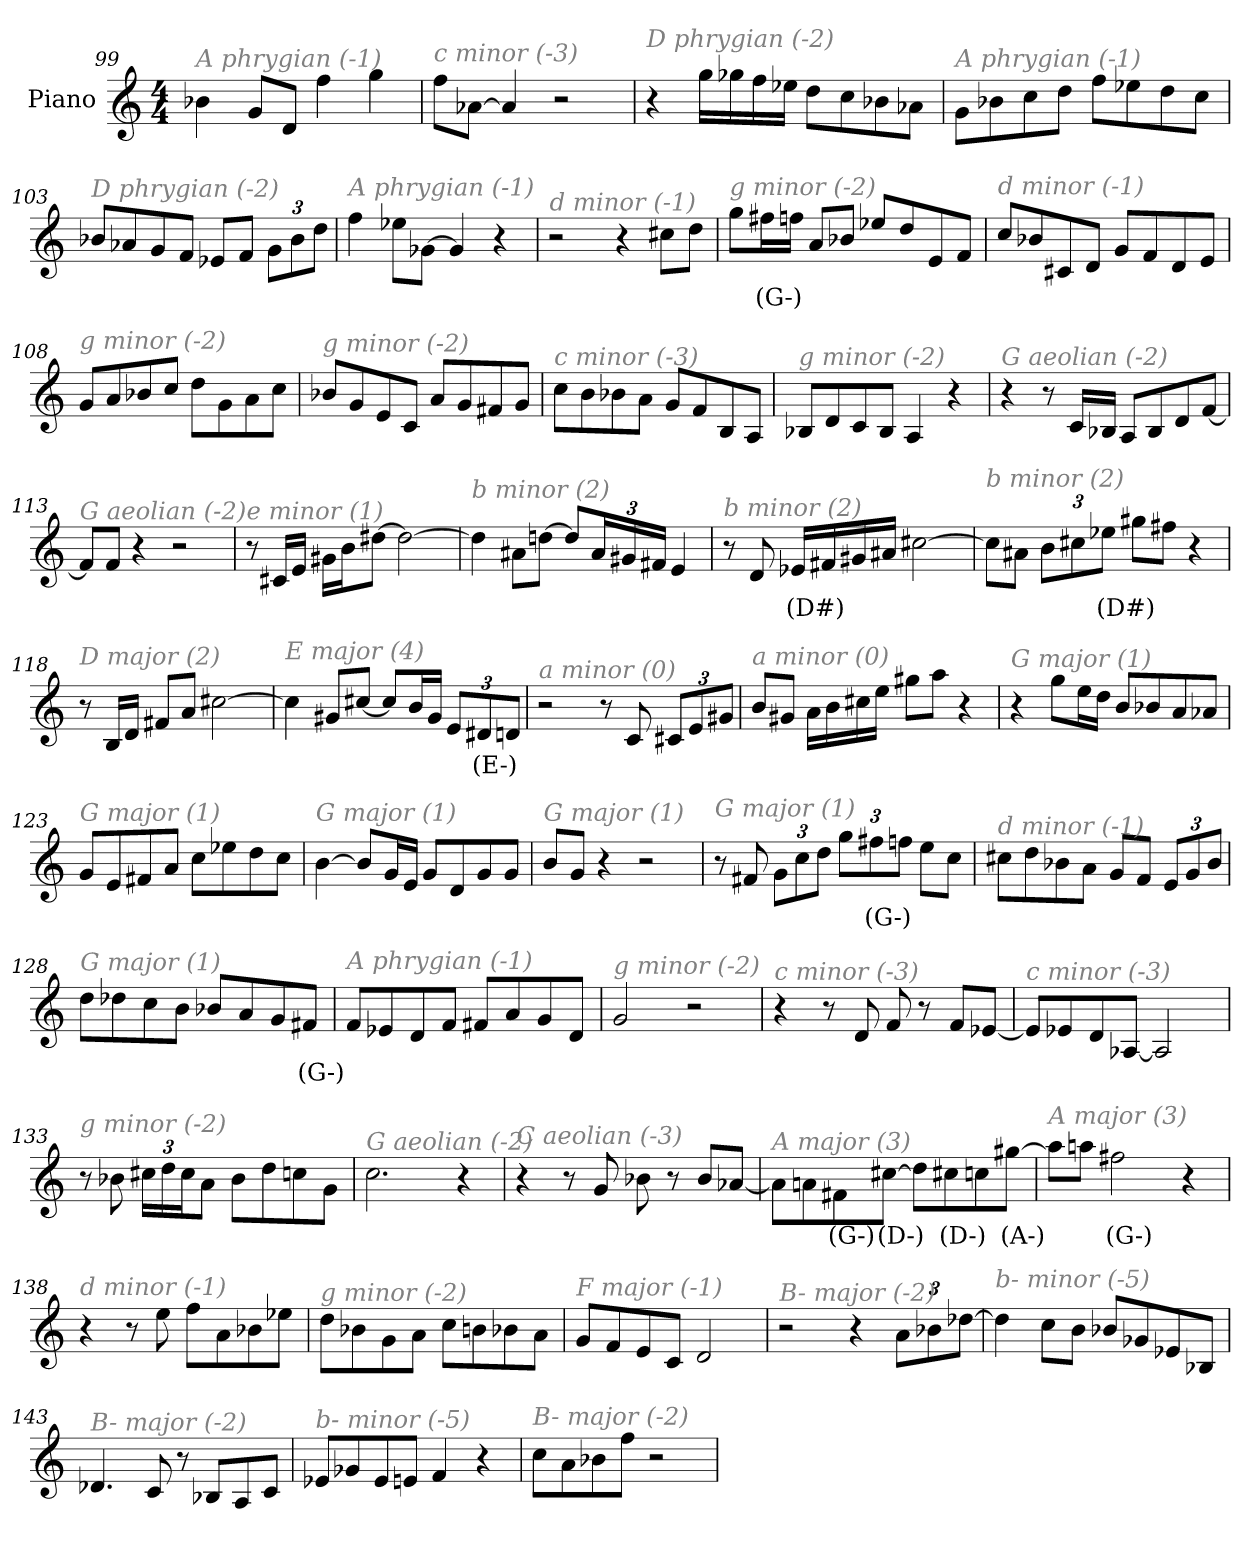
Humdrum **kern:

**kern	**text
*part1	*part1
*staff1	*staff1
*I"Piano	*
*I'Pno	*
*clefG2	*
*k[]	*
*M4/4	*
=99	=99
!LO:TX:i:color=#808080:t=A phrygian (-1)	!
4b-X\	.
8g/L	.
8d/J	.
4ff\	.
4gg\	.
=100	=100
!LO:TX:i:color=#808080:t=c minor (-3)	!
8ff\L	.
[8a-X\J	.
4a-/]	.
2r	.
!!LO:LB:g=z
=101	=101
!LO:TX:i:color=#808080:t=D phrygian (-2)	!
4r	.
16gg\LL	.
16gg-X\	.
16ff\	.
16ee-X\JJ	.
8dd\L	.
8cc\	.
8b-X\	.
8a-X\J	.
=102	=102
!LO:TX:i:color=#808080:t=A phrygian (-1)	!
8g\L	.
8b-X\	.
8cc\	.
8dd\J	.
8ff\L	.
8ee-X\	.
8dd\	.
8cc\J	.
=103	=103
!LO:TX:i:color=#808080:t=D phrygian (-2)	!
8b-X/L	.
8a-X/	.
8g/	.
8f/J	.
8e-X/L	.
8f/J	.
*Xbrackettup	*
12g\L	.
12b-\	.
12dd\J	.
=104	=104
!LO:TX:i:color=#808080:t=A phrygian (-1)	!
4ff\	.
8ee-X\L	.
[8g-X\J	.
4g-/]	.
4r	.
!!LO:LB:g=z
=105	=105
!LO:TX:i:color=#808080:t=d minor (-1)	!
2r	.
4r	.
8cc#X\L	.
8dd\J	.
=106	=106
!LO:TX:i:color=#808080:t=g minor (-2)	!
8gg\L	.
16ff#Xi\L	(G-)
16ff\JJ	.
8a/L	.
8b-X/J	.
8ee-X/L	.
8dd/	.
8e/	.
8f/J	.
=107	=107
!LO:TX:i:color=#808080:t=d minor (-1)	!
8cc/L	.
8b-X/	.
8c#X/	.
8d/J	.
8g/L	.
8f/	.
8d/	.
8e/J	.
=108	=108
!LO:TX:i:color=#808080:t=g minor (-2)	!
8g/L	.
8a/	.
8b-X/	.
8cc/J	.
8dd\L	.
8g\	.
8a\	.
8cc\J	.
!!LO:LB:g=z
=109	=109
!LO:TX:i:color=#808080:t=g minor (-2)	!
8b-X/L	.
8g/	.
8e/	.
8c/J	.
8a/L	.
8g/	.
8f#X/	.
8g/J	.
=110	=110
!LO:TX:i:color=#808080:t=c minor (-3)	!
8cc\L	.
8b\	.
8b-X\	.
8a\J	.
8g/L	.
8f/	.
8B/	.
8A/J	.
=111	=111
!LO:TX:i:color=#808080:t=g minor (-2)	!
8B-X/L	.
8d/	.
8c/	.
8B-/J	.
4A/	.
4r	.
=112	=112
!LO:TX:i:color=#808080:t=G aeolian (-2)	!
4r	.
8r	.
16c/LL	.
16B-X/JJ	.
8A/L	.
8B-/	.
8d/	.
[8f/J	.
!!LO:LB:g=z
=113	=113
!LO:TX:i:color=#808080:t=G aeolian (-2)	!
8f/L]	.
8f/J	.
4r	.
2r	.
=114	=114
!LO:TX:i:color=#808080:t=e minor (1)	!
8r	.
16c#X/LL	.
16e/JJ	.
16g#X\LL	.
16b\J	.
[8dd#X\J	.
2dd#\_	.
=115	=115
!LO:TX:i:color=#808080:t=b minor (2)	!
4dd#\]	.
8a#X\L	.
[8ddn\J	.
8dd/L]	.
24a#/L	.
24g#X/	.
24f#X/JJ	.
4e/	.
=116	=116
!LO:TX:i:color=#808080:t=b minor (2)	!
8r	.
8d/	.
16e-Xi/LL	(D#)
16f#X/	.
16g#X/	.
16a#X/JJ	.
[2cc#X\	.
!!LO:LB:g=z
=117	=117
!LO:TX:i:color=#808080:t=b minor (2)	!
8cc#\L]	.
8a#X\J	.
12b\L	.
12cc#X\	.
12ee-Xi\J	(D#)
8gg#X\L	.
8ff#X\J	.
4r	.
=118	=118
!LO:TX:i:color=#808080:t=D major (2)	!
8r	.
16B/LL	.
16d/JJ	.
8f#X/L	.
8a/J	.
[2cc#X\	.
=119	=119
!LO:TX:i:color=#808080:t=E major (4)	!
4cc#\]	.
8g#X/L	.
[8cc#X/J	.
8cc#/L]	.
16b/L	.
16g#/JJ	.
12e/L	.
12d#Xi/	(E-)
12d/J	.
=120	=120
!LO:TX:i:color=#808080:t=a minor (0)	!
2r	.
8r	.
8c/	.
12c#X/L	.
12e/	.
12g#X/J	.
!!LO:LB:g=z
=121	=121
!LO:TX:i:color=#808080:t=a minor (0)	!
8b/L	.
8g#X/J	.
16a\LL	.
16b\	.
16cc#X\	.
16ee\JJ	.
8gg#X\L	.
8aa\J	.
4r	.
=122	=122
!LO:TX:i:color=#808080:t=G major (1)	!
4r	.
8gg\L	.
16ee\L	.
16dd\JJ	.
8b/L	.
8b-X/	.
8a/	.
8a-X/J	.
=123	=123
!LO:TX:i:color=#808080:t=G major (1)	!
8g/L	.
8e/	.
8f#X/	.
8a/J	.
8cc\L	.
8ee-X\	.
8dd\	.
8cc\J	.
=124	=124
!LO:TX:i:color=#808080:t=G major (1)	!
[4b\	.
8b/L]	.
16g/L	.
16e/JJ	.
8g/L	.
8d/	.
8g/	.
8g/J	.
!!LO:LB:g=z
=125	=125
!LO:TX:i:color=#808080:t=G major (1)	!
8b/L	.
8g/J	.
4r	.
2r	.
=126	=126
!LO:TX:i:color=#808080:t=G major (1)	!
8r	.
8f#X/	.
12g\L	.
12cc\	.
12dd\J	.
12gg\L	.
12ff#Xi\	(G-)
12ff\J	.
8ee\L	.
8cc\J	.
=127	=127
!LO:TX:i:color=#808080:t=d minor (-1)	!
8cc#X\L	.
8dd\	.
8b-X\	.
8a\J	.
8g/L	.
8f/J	.
12e/L	.
12g/	.
12b-/J	.
=128	=128
!LO:TX:i:color=#808080:t=G major (1)	!
8dd\L	.
8dd-X\	.
8cc\	.
8b\J	.
8b-X/L	.
8a/	.
8g/	.
8f#Xi/J	(G-)
!!LO:LB:g=z
=129	=129
!LO:TX:i:color=#808080:t=A phrygian (-1)	!
8f/L	.
8e-X/	.
8d/	.
8f/J	.
8f#X/L	.
8a/	.
8g/	.
8d/J	.
=130	=130
!LO:TX:i:color=#808080:t=g minor (-2)	!
2g/	.
2r	.
=131	=131
!LO:TX:i:color=#808080:t=c minor (-3)	!
4r	.
8r	.
8d/	.
8f/	.
8r	.
8f/L	.
[8e-X/J	.
=132	=132
!LO:TX:i:color=#808080:t=c minor (-3)	!
8e-/L]	.
8e-X/	.
8d/	.
[8A-X/J	.
2A-/]	.
=133	=133
!LO:TX:i:color=#808080:t=g minor (-2)	!
8r	.
8b-X\	.
24cc#X\LL	.
24dd\	.
24cc#\J	.
8a\J	.
8b-\L	.
8dd\	.
8ccn\	.
8g\J	.
!!LO:LB:g=z
=134	=134
!LO:TX:i:color=#808080:t=G aeolian (-2)	!
2.cc\	.
4r	.
=135	=135
!LO:TX:i:color=#808080:t=C aeolian (-3)	!
4r	.
8r	.
8g/	.
8b-X\	.
8r	.
8b-/L	.
[8a-X/J	.
=136	=136
!LO:TX:i:color=#808080:t=A major (3)	!
8a-\L]	.
8an\	.
8f#Xi\	(G-)
[8cc#Xi\J	(D-)
8dd-\L]	.
8cc#Xi\	(D-)
8cc\	.
[8gg#Xi\J	(A-)
=137	=137
!LO:TX:i:color=#808080:t=A major (3)	!
8aa-\L]	.
8aan\J	.
2ff#Xi\	(G-)
4r	.
=138	=138
!LO:TX:i:color=#808080:t=d minor (-1)	!
4r	.
8r	.
8ee\	.
8ff\L	.
8a\	.
8b-X\	.
8ee-X\J	.
!!LO:PB:g=z
=139	=139
!LO:TX:i:color=#808080:t=g minor (-2)	!
8dd\L	.
8b-X\	.
8g\	.
8a\J	.
8cc\L	.
8bn\	.
8b-X\	.
8a\J	.
=140	=140
!LO:TX:i:color=#808080:t=F major (-1)	!
8g/L	.
8f/	.
8e/	.
8c/J	.
2d/	.
=141	=141
!LO:TX:i:color=#808080:t=B- major (-2)	!
2r	.
4r	.
12a\L	.
12b-X\	.
[12dd-X\J	.
=142	=142
!LO:TX:i:color=#808080:t=b- minor (-5)	!
4dd-\]	.
8cc\L	.
8b\J	.
8b-X/L	.
8g-X/	.
8e-X/	.
8B-X/J	.
=143	=143
!LO:TX:i:color=#808080:t=B- major (-2)	!
4.d-X/	.
8c/	.
8r	.
8B-X/L	.
8A/	.
8c/J	.
!!LO:LB:g=z
=144	=144
!LO:TX:i:color=#808080:t=b- minor (-5)	!
8e-X/L	.
8g-X/	.
8e-/	.
8en/J	.
4f/	.
4r	.
=145	=145
!LO:TX:i:color=#808080:t=B- major (-2)	!
8cc\L	.
8a\	.
8b-X\	.
8ff\J	.
2r	.
=	=
*-	*-
